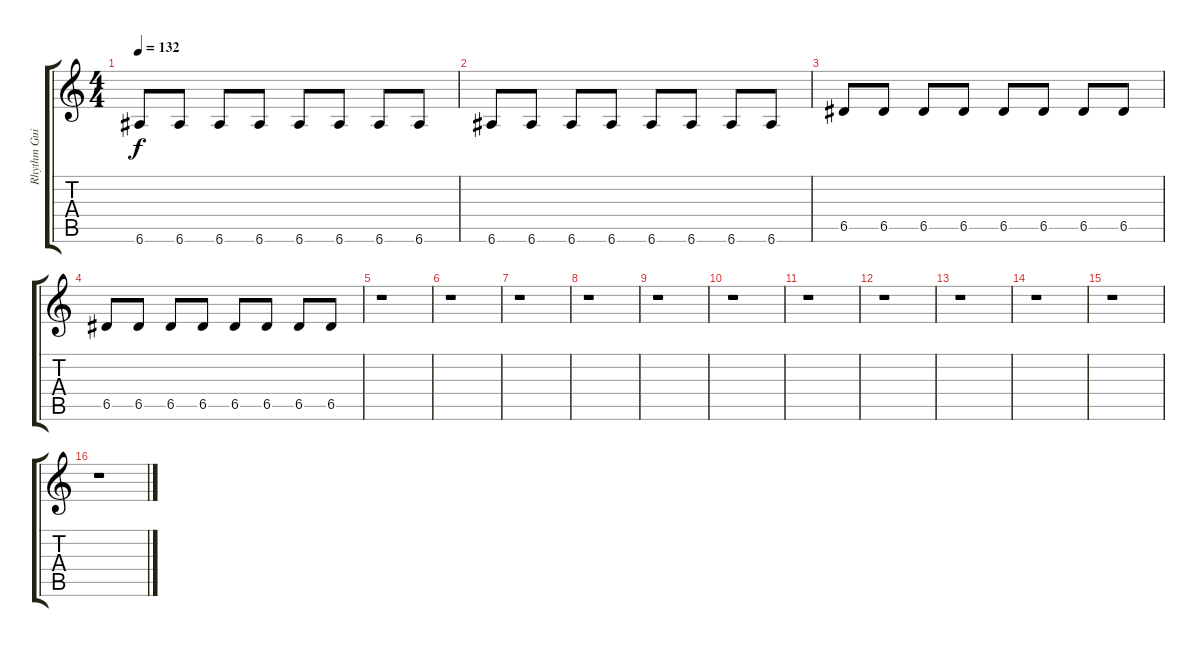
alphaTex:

\track ("Rhythm Guitar (muted)" "Rhythm Gui") {instrument electricguitarmuted}
\staff {score tabs}
\tuning (E4 B3 G3 D3 A2 E2) {hide}
\ts (4 4)
\tempo 132
\clef g2
\ks c
6.6.8{dy f} 6.6.8 6.6.8 6.6.8 6.6.8 6.6.8 6.6.8 6.6.8 |
6.6.8 6.6.8 6.6.8 6.6.8 6.6.8 6.6.8 6.6.8 6.6.8 |
6.5.8 6.5.8 6.5.8 6.5.8 6.5.8 6.5.8 6.5.8 6.5.8 |
6.5.8 6.5.8 6.5.8 6.5.8 6.5.8 6.5.8 6.5.8 6.5.8 |
r.1 |
r.1 |
r.1 |
r.1 |
r.1 |
r.1 |
r.1 |
r.1 |
r.1 |
r.1 |
r.1 |
r.1
